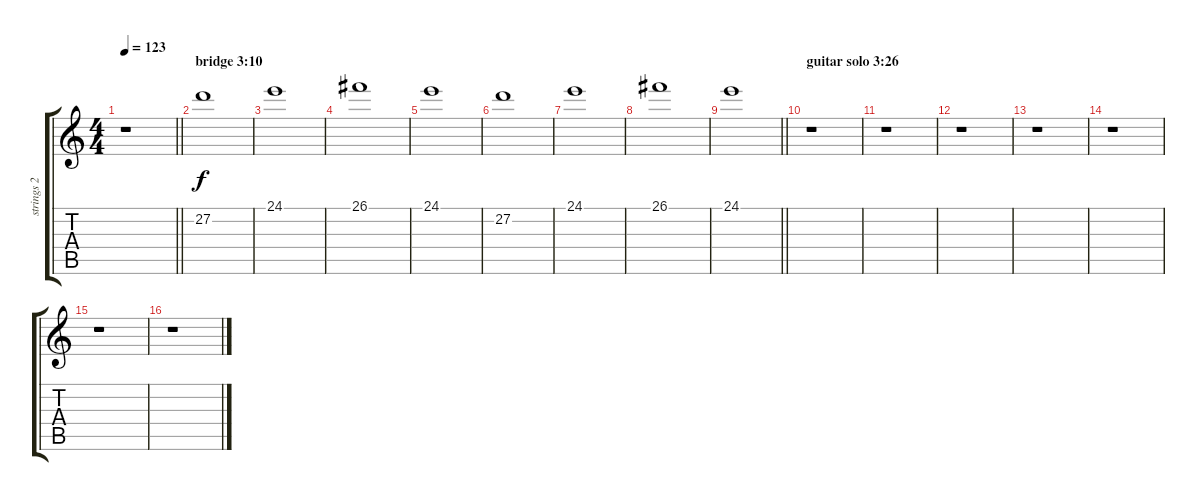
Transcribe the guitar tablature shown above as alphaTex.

\track ("strings 2" "strings 2") {instrument stringensemble1}
\staff {score tabs}
\tuning (E4 B3 G3 D3 A2 E2) {hide}
\ts (4 4)
\tempo 123
\clef g2
\barLineRight lightlight
\ks c
r.1{dy f} |
\section ("" "bridge 3:10")
27.2.1 |
24.1.1 |
26.1.1 |
24.1.1 |
27.2.1 |
24.1.1 |
26.1.1 |
\barLineRight lightlight
24.1.1 |
\section ("" "guitar solo 3:26")
r.1 |
r.1 |
r.1 |
r.1 |
r.1 |
r.1 |
r.1
